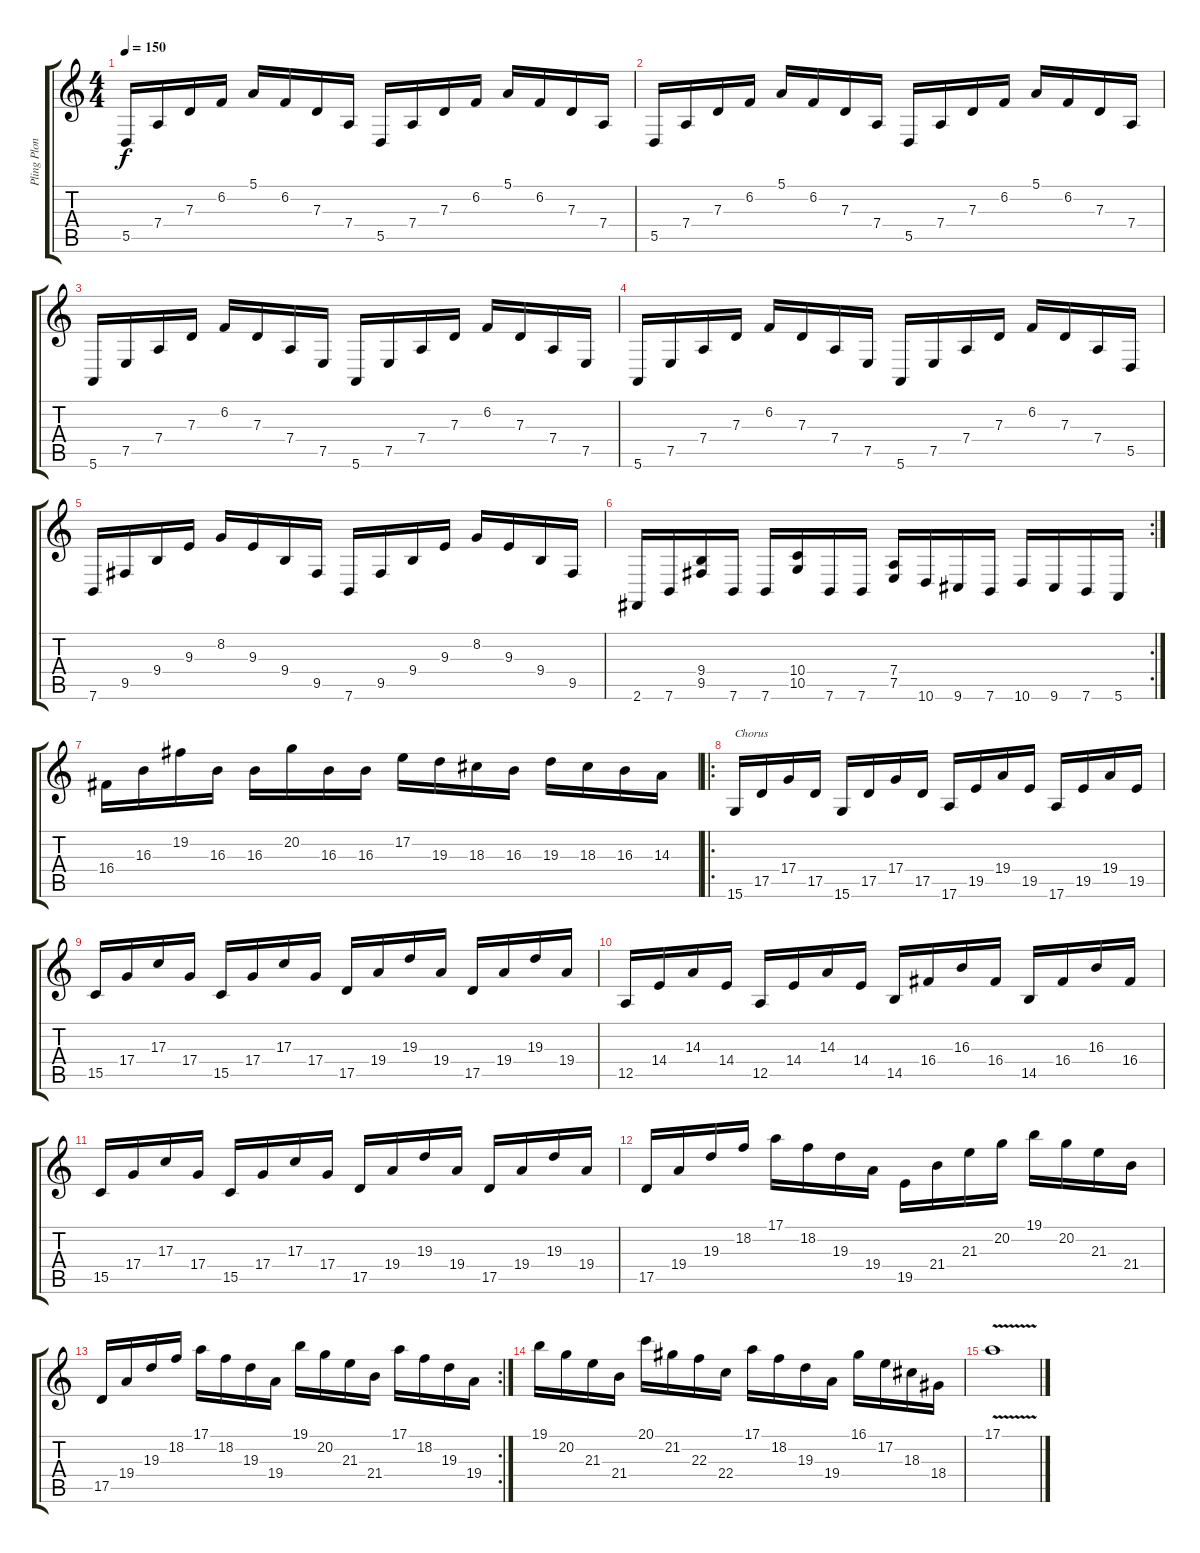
\track ("Pling Plong" "Pling Plon") {instrument harpsichord}
\staff {score tabs}
\tuning (E4 B3 G3 D3 A2 E2) {hide}
\ts (4 4)
\tempo 150
\clef g2
\ks c
5.5.16{dy f} 7.4.16 7.3.16 6.2.16 5.1.16 6.2.16 7.3.16 7.4.16 5.5.16 7.4.16 7.3.16 6.2.16 5.1.16 6.2.16 7.3.16 7.4.16 |
5.5.16 7.4.16 7.3.16 6.2.16 5.1.16 6.2.16 7.3.16 7.4.16 5.5.16 7.4.16 7.3.16 6.2.16 5.1.16 6.2.16 7.3.16 7.4.16 |
5.6.16 7.5.16 7.4.16 7.3.16 6.2.16 7.3.16 7.4.16 7.5.16 5.6.16 7.5.16 7.4.16 7.3.16 6.2.16 7.3.16 7.4.16 7.5.16 |
5.6.16 7.5.16 7.4.16 7.3.16 6.2.16 7.3.16 7.4.16 7.5.16 5.6.16 7.5.16 7.4.16 7.3.16 6.2.16 7.3.16 7.4.16 5.5.16 |
7.6.16 9.5.16 9.4.16 9.3.16 8.2.16 9.3.16 9.4.16 9.5.16 7.6.16 9.5.16 9.4.16 9.3.16 8.2.16 9.3.16 9.4.16 9.5.16 |
\rc 2
2.6.16 7.6.16 (9.4 9.5).16 7.6.16 7.6.16 (10.4 10.5).16 7.6.16 7.6.16 (7.4 7.5).16 10.6.16 9.6.16 7.6.16 10.6.16 9.6.16 7.6.16 5.6.16 |
16.4.16 16.3.16 19.2.16 16.3.16 16.3.16 20.2.16 16.3.16 16.3.16 17.2.16 19.3.16 18.3.16 16.3.16 19.3.16 18.3.16 16.3.16 14.3.16 |
\ro
15.6.16{txt "Chorus"} 17.5.16 17.4.16 17.5.16 15.6.16 17.5.16 17.4.16 17.5.16 17.6.16 19.5.16 19.4.16 19.5.16 17.6.16 19.5.16 19.4.16 19.5.16 |
15.5.16 17.4.16 17.3.16 17.4.16 15.5.16 17.4.16 17.3.16 17.4.16 17.5.16 19.4.16 19.3.16 19.4.16 17.5.16 19.4.16 19.3.16 19.4.16 |
12.5.16 14.4.16 14.3.16 14.4.16 12.5.16 14.4.16 14.3.16 14.4.16 14.5.16 16.4.16 16.3.16 16.4.16 14.5.16 16.4.16 16.3.16 16.4.16 |
15.5.16 17.4.16 17.3.16 17.4.16 15.5.16 17.4.16 17.3.16 17.4.16 17.5.16 19.4.16 19.3.16 19.4.16 17.5.16 19.4.16 19.3.16 19.4.16 |
17.5.16 19.4.16 19.3.16 18.2.16 17.1.16 18.2.16 19.3.16 19.4.16 19.5.16 21.4.16 21.3.16 20.2.16 19.1.16 20.2.16 21.3.16 21.4.16 |
\rc 2
17.5.16 19.4.16 19.3.16 18.2.16 17.1.16 18.2.16 19.3.16 19.4.16 19.1.16 20.2.16 21.3.16 21.4.16 17.1.16 18.2.16 19.3.16 19.4.16 |
19.1.16 20.2.16 21.3.16 21.4.16 20.1.16 21.2.16 22.3.16 22.4.16 17.1.16 18.2.16 19.3.16 19.4.16 16.1.16 17.2.16 18.3.16 18.4.16 |
17.1{v}.1
